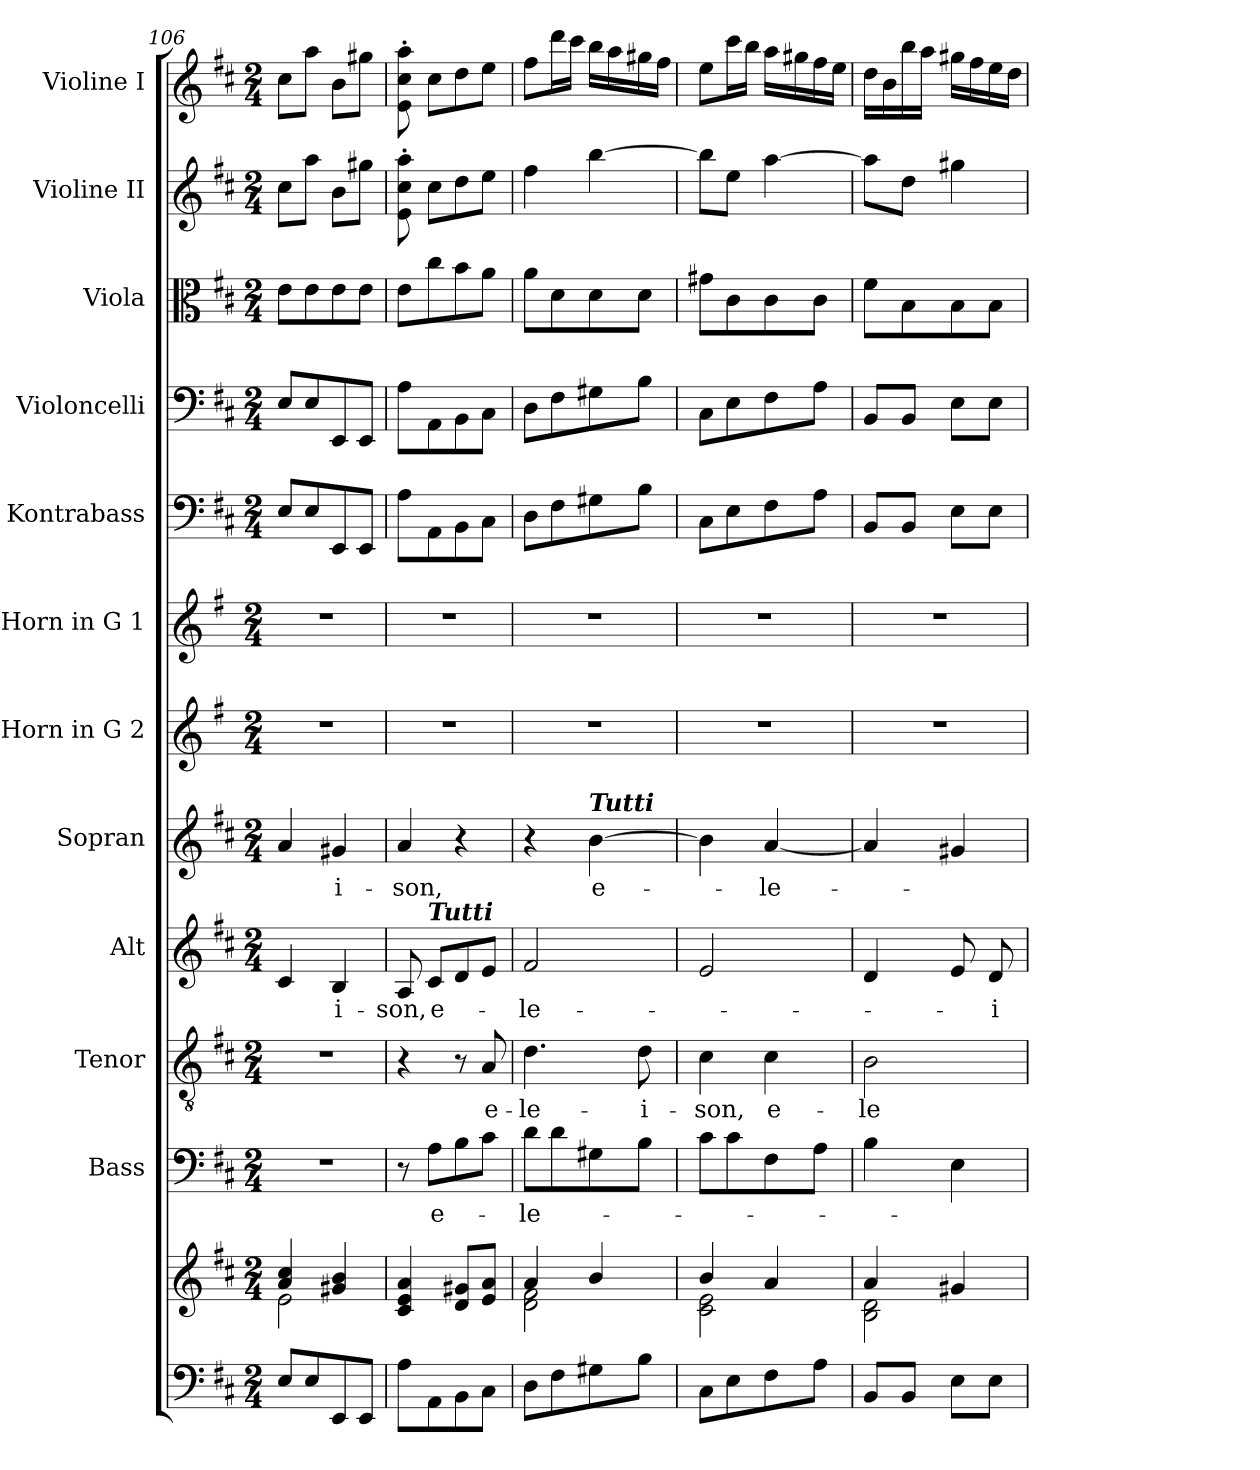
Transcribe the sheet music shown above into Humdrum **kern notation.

**kern	**kern	**kern	**text	**kern	**text	**kern	**text	**kern	**text	**kern	**kern	**kern	**kern	**kern	**kern	**kern
*part12	*part12	*part11	*part11	*part10	*part10	*part9	*part9	*part8	*part8	*part7	*part6	*part5	*part4	*part3	*part2	*part1
*staff13	*staff12	*staff11	*staff11	*staff10	*staff10	*staff9	*staff9	*staff8	*staff8	*staff7	*staff6	*staff5	*staff4	*staff3	*staff2	*staff1
*	*	*I"Bass	*	*I"Tenor	*	*I"Alt	*	*I"Sopran	*	*I"Horn in G 2	*I"Horn in G 1	*I"Kontrabass	*I"Violoncelli	*I"Viola	*I"Violine II	*I"Violine I
*	*	*I'B.	*	*I'T.	*	*I'A.	*	*I'S.	*	*I'Hrn. G 2	*I'Hrn. G 1	*I'Kb.	*I'Vc.	*I'Vla.	*I'Vl. II	*I'Vl. I
*clefF4	*clefG2	*clefF4	*	*clefGv2	*	*clefG2	*	*clefG2	*	*clefG2	*clefG2	*clefF4	*clefF4	*clefC3	*clefG2	*clefG2
*	*	*	*	*	*	*	*	*	*	*ITrd3c5	*ITrd3c5	*ITrd7c12	*	*	*	*
*k[f#c#]	*k[f#c#]	*k[f#c#]	*	*k[f#c#]	*	*k[f#c#]	*	*k[f#c#]	*	*k[f#c#]	*k[f#c#]	*k[f#c#]	*k[f#c#]	*k[f#c#]	*k[f#c#]	*k[f#c#]
*D:	*D:	*D:	*	*D:	*	*D:	*	*D:	*	*D:	*D:	*D:	*D:	*D:	*D:	*D:
*M2/4	*M2/4	*M2/4	*	*M2/4	*	*M2/4	*	*M2/4	*	*M2/4	*M2/4	*M2/4	*M2/4	*M2/4	*M2/4	*M2/4
=106	=106	=106	=106	=106	=106	=106	=106	=106	=106	=106	=106	=106	=106	=106	=106	=106
*	*^	*	*	*	*	*	*	*	*	*	*	*	*	*	*	*
8E/L	4a/ 4cc#/	2e\	2r	.	2r	.	4c#/	.	4a/	.	2r	2r	8EE/L	8E/L	8e\L	8cc#\L	8cc#\L
8E/	.	.	.	.	.	.	.	.	.	.	.	.	8EE/	8E/	8e\	8aa\J	8aa\J
!	!	!	!	!	!	!	!	!LO:LY:b	!	!LO:LY:b	!	!	!	!	!	!	!
8EE/	4g#X/ 4b/	.	.	.	.	.	4B/	-i-	4g#X/	-i-	.	.	8EEE/	8EE/	8e\	8b\L	8b\L
8EE/J	.	.	.	.	.	.	.	.	.	.	.	.	8EEE/J	8EE/J	8e\J	8gg#X\J	8gg#X\J
*	*v	*v	*	*	*	*	*	*	*	*	*	*	*	*	*	*	*
=107	=107	=107	=107	=107	=107	=107	=107	=107	=107	=107	=107	=107	=107	=107	=107	=107
!	!	!	!	!	!	!	!LO:LY:b	!	!LO:LY:b	!	!	!	!	!	!	!
8A\L	4c#/ 4e/ 4a/	8r	.	4r	.	8A/	-son,	4a/	-son,	2r	2r	8AA\L	8A\L	8e\L	8e\'> 8cc#\'> 8aa\'>	8e\'> 8cc#\'> 8aa\'>
!	!	!	!	!	!	!LO:TX:a:Bi:t=Tutti	!	!	!	!	!	!	!	!	!	!
!	!	!	!LO:LY:b	!	!	!	!LO:LY:b	!	!	!	!	!	!	!	!	!
8AA\	.	8A\L	e-	.	.	8c#/L	e-	.	.	.	.	8AAA\	8AA\	8cc#\	8cc#\L	8cc#\L
8BB\	8d/ 8g#X/L	8B\	.	8r	.	8d/	.	4r	.	.	.	8BBB\	8BB\	8b\	8dd\	8dd\
!	!	!	!	!	!LO:LY:b	!	!	!	!	!	!	!	!	!	!	!
8C#\J	8e/ 8a/J	8c#\J	.	8A/	e-	8e/J	.	.	.	.	.	8CC#\J	8C#\J	8a\J	8ee\J	8ee\J
=108	=108	=108	=108	=108	=108	=108	=108	=108	=108	=108	=108	=108	=108	=108	=108	=108
*	*^	*	*	*	*	*	*	*	*	*	*	*	*	*	*	*
!	!	!	!	!LO:LY:b	!	!LO:LY:b	!	!LO:LY:b	!	!	!	!	!	!	!	!	!
8D\L	4a/	2d\ 2f#\	8d\L	-le-	4.d\	-le-	2f#/	-le-	4r	.	2r	2r	8DD\L	8D\L	8a\L	4ff#\	8ff#\L
8F#\	.	.	8d\	.	.	.	.	.	.	.	.	.	8FF#\	8F#\	8d\	.	16ddd\L
.	.	.	.	.	.	.	.	.	.	.	.	.	.	.	.	.	16ccc#\JJ
!	!	!	!	!	!	!	!	!	!LO:TX:a:Bi:t=Tutti	!	!	!	!	!	!	!	!
!	!	!	!	!	!	!	!	!	!	!LO:LY:b	!	!	!	!	!	!	!
8G#X\	4b/	.	8G#X\	.	.	.	.	.	[4b\	e-	.	.	8GG#X\	8G#X\	8d\	[4bb\	16bb\LL
.	.	.	.	.	.	.	.	.	.	.	.	.	.	.	.	.	16aa\
!	!	!	!	!	!	!LO:LY:b	!	!	!	!	!	!	!	!	!	!	!
8B\J	.	.	8B\J	.	8d\	-i-	.	.	.	.	.	.	8BB\J	8B\J	8d\J	.	16gg#X\
.	.	.	.	.	.	.	.	.	.	.	.	.	.	.	.	.	16ff#\JJ
=109	=109	=109	=109	=109	=109	=109	=109	=109	=109	=109	=109	=109	=109	=109	=109	=109	=109
!	!	!	!	!	!	!LO:LY:b	!	!	!	!	!	!	!	!	!	!	!
8C#\L	4b/	2c#\ 2e\	8c#\L	.	4c#\	-son,	2e/	.	4b\]	.	2r	2r	8CC#\L	8C#\L	8g#X\L	8bb\L]	8ee\L
8E\	.	.	8c#\	.	.	.	.	.	.	.	.	.	8EE\	8E\	8c#\	8ee\J	16ccc#\L
.	.	.	.	.	.	.	.	.	.	.	.	.	.	.	.	.	16bb\JJ
!	!	!	!	!	!	!LO:LY:b	!	!	!	!LO:LY:b	!	!	!	!	!	!	!
8F#\	4a/	.	8F#\	.	4c#\	e-	.	.	[4a/	-le-	.	.	8FF#\	8F#\	8c#\	[4aa\	16aa\LL
.	.	.	.	.	.	.	.	.	.	.	.	.	.	.	.	.	16gg#X\
8A\J	.	.	8A\J	.	.	.	.	.	.	.	.	.	8AA\J	8A\J	8c#\J	.	16ff#\
.	.	.	.	.	.	.	.	.	.	.	.	.	.	.	.	.	16ee\JJ
=110	=110	=110	=110	=110	=110	=110	=110	=110	=110	=110	=110	=110	=110	=110	=110	=110	=110
!	!	!	!	!	!	!LO:LY:b	!	!	!	!	!	!	!	!	!	!	!
8BB/L	4a/	2B\ 2d\	4B\	.	2B\	-le-	4d/	.	4a/]	.	2r	2r	8BBB/L	8BB/L	8f#\L	8aa\L]	16dd\LL
.	.	.	.	.	.	.	.	.	.	.	.	.	.	.	.	.	16b\
8BB/J	.	.	.	.	.	.	.	.	.	.	.	.	8BBB/J	8BB/J	8B\	8dd\J	16bb\
.	.	.	.	.	.	.	.	.	.	.	.	.	.	.	.	.	16aa\JJ
8E\L	4g#X/	.	4E\	.	.	.	8e/	.	4g#X/	.	.	.	8EE\L	8E\L	8B\	4gg#X\	16gg#X\LL
.	.	.	.	.	.	.	.	.	.	.	.	.	.	.	.	.	16ff#\
!	!	!	!	!	!	!	!	!LO:LY:b	!	!	!	!	!	!	!	!	!
8E\J	.	.	.	.	.	.	8d/	-i-	.	.	.	.	8EE\J	8E\J	8B\J	.	16ee\
.	.	.	.	.	.	.	.	.	.	.	.	.	.	.	.	.	16dd\JJ
*	*v	*v	*	*	*	*	*	*	*	*	*	*	*	*	*	*	*
=	=	=	=	=	=	=	=	=	=	=	=	=	=	=	=	=
*-	*-	*-	*-	*-	*-	*-	*-	*-	*-	*-	*-	*-	*-	*-	*-	*-
